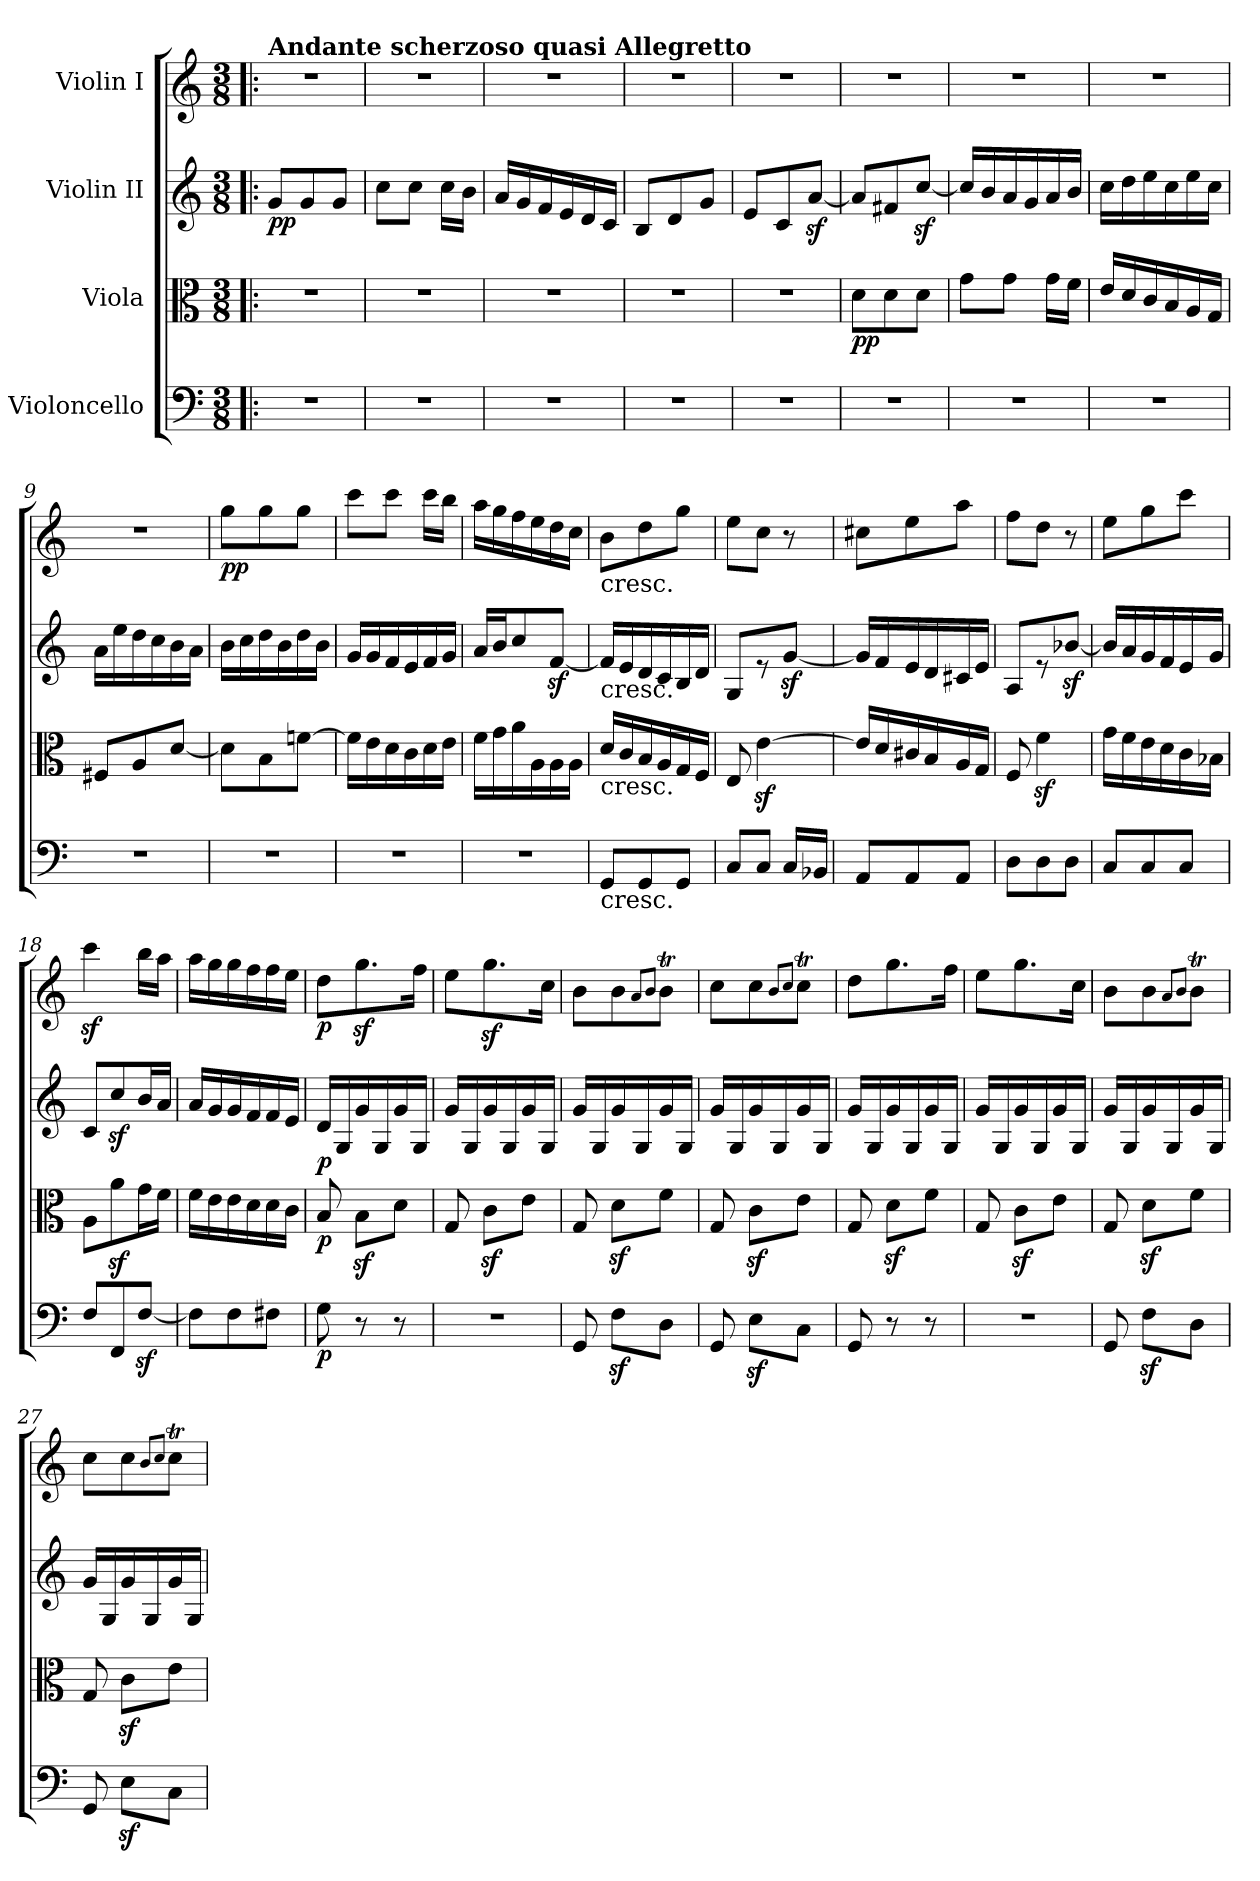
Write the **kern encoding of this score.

**kern	**dynam	**kern	**dynam	**kern	**dynam	**kern	**dynam
*part4	*part4	*part3	*part3	*part2	*part2	*part1	*part1
*staff4	*staff4	*staff3	*staff3	*staff2	*staff2	*staff1	*staff1
*I"Violoncello	*	*I"Viola	*	*I"Violin II	*	*I"Violin I	*
*clefF4	*	*clefC3	*	*clefG2	*	*clefG2	*
*k[]	*	*k[]	*	*k[]	*	*k[]	*
*M3/8	*	*M3/8	*	*M3/8	*	*M3/8	*
=1!|:	=1!|:	=1!|:	=1!|:	=1!|:	=1!|:	=1!|:	=1!|:
!	!	!	!	!	!	!LO:TX:a:B:t=Andante scherzoso quasi Allegretto	!
!	!	!	!	!	!LO:DY:b	!	!
4.r	.	4.r	.	8g/L	pp	4.r	.
.	.	.	.	8g/	.	.	.
.	.	.	.	8g/J	.	.	.
=2	=2	=2	=2	=2	=2	=2	=2
4.r	.	4.r	.	8cc\L	.	4.r	.
.	.	.	.	8cc\J	.	.	.
.	.	.	.	16cc\LL	.	.	.
.	.	.	.	16b\JJ	.	.	.
=3	=3	=3	=3	=3	=3	=3	=3
4.r	.	4.r	.	16a/LL	.	4.r	.
.	.	.	.	16g/	.	.	.
.	.	.	.	16f/	.	.	.
.	.	.	.	16e/	.	.	.
.	.	.	.	16d/	.	.	.
.	.	.	.	16c/JJ	.	.	.
!!LO:LB:g=z
=4	=4	=4	=4	=4	=4	=4	=4
4.r	.	4.r	.	8B/L	.	4.r	.
.	.	.	.	8d/	.	.	.
.	.	.	.	8g/J	.	.	.
=5	=5	=5	=5	=5	=5	=5	=5
4.r	.	4.r	.	8e/L	.	4.r	.
.	.	.	.	8c/	.	.	.
.	.	.	.	[8az</J	.	.	.
=6	=6	=6	=6	=6	=6	=6	=6
!	!	!	!LO:DY:b	!	!	!	!
4.r	.	8d\L	pp	8a/L]	.	4.r	.
.	.	8d\	.	8f#X/	.	.	.
.	.	8d\J	.	[8ccz</J	.	.	.
=7	=7	=7	=7	=7	=7	=7	=7
4.r	.	8g\L	.	16cc/LL]	.	4.r	.
.	.	.	.	16b/	.	.	.
.	.	8g\J	.	16a/	.	.	.
.	.	.	.	16g/	.	.	.
.	.	16g\LL	.	16a/	.	.	.
.	.	16f\JJ	.	16b/JJ	.	.	.
=8	=8	=8	=8	=8	=8	=8	=8
4.r	.	16e/LL	.	16cc\LL	.	4.r	.
.	.	16d/	.	16dd\	.	.	.
.	.	16c/	.	16ee\	.	.	.
.	.	16B/	.	16cc\	.	.	.
.	.	16A/	.	16ee\	.	.	.
.	.	16G/JJ	.	16cc\JJ	.	.	.
=9	=9	=9	=9	=9	=9	=9	=9
4.r	.	8F#X/L	.	16a\LL	.	4.r	.
.	.	.	.	16ee\	.	.	.
.	.	8A/	.	16dd\	.	.	.
.	.	.	.	16cc\	.	.	.
.	.	[8d/J	.	16b\	.	.	.
.	.	.	.	16a\JJ	.	.	.
=10	=10	=10	=10	=10	=10	=10	=10
!	!	!	!	!	!	!	!LO:DY:b
4.r	.	8d\L]	.	16b\LL	.	8gg\L	pp
.	.	.	.	16cc\	.	.	.
.	.	8B\	.	16dd\	.	8gg\	.
.	.	.	.	16b\	.	.	.
.	.	[8fn\J	.	16dd\	.	8gg\J	.
.	.	.	.	16b\JJ	.	.	.
!!LO:PB:g=z
=11	=11	=11	=11	=11	=11	=11	=11
4.r	.	16f\LL]	.	16g/LL	.	8ccc\L	.
.	.	16e\	.	16g/	.	.	.
.	.	16d\	.	16f/	.	8ccc\J	.
.	.	16c\	.	16e/	.	.	.
.	.	16d\	.	16f/	.	16ccc\LL	.
.	.	16e\JJ	.	16g/JJ	.	16bb\JJ	.
=12	=12	=12	=12	=12	=12	=12	=12
4.r	.	16f\LL	.	16a/LL	.	16aa\LL	.
.	.	16g\	.	16b/J	.	16gg\	.
.	.	16a\	.	8cc/	.	16ff\	.
.	.	16A\	.	.	.	16ee\	.
.	.	16A\	.	[8fz</J	.	16dd\	.
.	.	16A\JJ	.	.	.	16cc\JJ	.
=13	=13	=13	=13	=13	=13	=13	=13
!	!	!	!	!	!	!LO:TX:b:t=cresc.	!
!	!	!	!	!LO:TX:b:t=cresc.	!	!	!
!	!	!LO:TX:b:t=cresc.	!	!	!	!	!
!LO:TX:b:t=cresc.	!	!	!	!	!	!	!
8GG/L	.	16d/LL	.	16f/LL]	.	8b\L	.
.	.	16c/	.	16e/	.	.	.
8GG/	.	16B/	.	16d/	.	8dd\	.
.	.	16A/	.	16c/	.	.	.
8GG/J	.	16G/	.	16B/	.	8gg\J	.
.	.	16F/JJ	.	16d/JJ	.	.	.
=14	=14	=14	=14	=14	=14	=14	=14
8C/L	.	8E/	.	8G/L	.	8ee\L	.
8C/J	.	[4ez<\	.	8r	.	8cc\J	.
16C/LL	.	.	.	[8gz</J	.	8r	.
16BB-X/JJ	.	.	.	.	.	.	.
=15	=15	=15	=15	=15	=15	=15	=15
8AA/L	.	16e/LL]	.	16g/LL]	.	8cc#X\L	.
.	.	16d/	.	16f/	.	.	.
8AA/	.	16c#X/	.	16e/	.	8ee\	.
.	.	16B/	.	16d/	.	.	.
8AA/J	.	16A/	.	16c#X/	.	8aa\J	.
.	.	16G/JJ	.	16e/JJ	.	.	.
=16	=16	=16	=16	=16	=16	=16	=16
8D\L	.	8F/	.	8A/L	.	8ff\L	.
8D\	.	4fz<\	.	8r	.	8dd\J	.
8D\J	.	.	.	[8b-Xz</J	.	8r	.
!!LO:LB:g=z
=17	=17	=17	=17	=17	=17	=17	=17
8C/L	.	16g\LL	.	16b-/LL]	.	8ee\L	.
.	.	16f\	.	16a/	.	.	.
8C/	.	16e\	.	16g/	.	8gg\	.
.	.	16d\	.	16f/	.	.	.
8C/J	.	16c\	.	16e/	.	8ccc\J	.
.	.	16B-X\JJ	.	16g/JJ	.	.	.
=18	=18	=18	=18	=18	=18	=18	=18
8F/L	.	8A\L	.	8c/L	.	4cccz<\	.
8FF/	.	8az<\	.	8ccz</	.	.	.
[8Fz</J	.	16g\L	.	16b/L	.	16bb\LL	.
.	.	16f\JJ	.	16a/JJ	.	16aa\JJ	.
=19	=19	=19	=19	=19	=19	=19	=19
8F\L]	.	16f\LL	.	16a/LL	.	16aa\LL	.
.	.	16e\	.	16g/	.	16gg\	.
8F\	.	16e\	.	16g/	.	16gg\	.
.	.	16d\	.	16f/	.	16ff\	.
8F#X\J	.	16d\	.	16f/	.	16ff\	.
.	.	16c\JJ	.	16e/JJ	.	16ee\JJ	.
=20	=20	=20	=20	=20	=20	=20	=20
!	!LO:DY:b	!	!LO:DY:b	!	!LO:DY:b	!	!LO:DY:b
8G\	p	8B/	p	16d/LL	p	8dd\L	p
.	.	.	.	16G/	.	.	.
8r	.	8Bz<\L	.	16g/	.	8.ggz<\	.
.	.	.	.	16G/	.	.	.
8r	.	8d\J	.	16g/	.	.	.
.	.	.	.	16G/JJ	.	16ff\Jk	.
=21	=21	=21	=21	=21	=21	=21	=21
4.r	.	8G/	.	16g/LL	.	8ee\L	.
.	.	.	.	16G/	.	.	.
.	.	8cz<\L	.	16g/	.	8.ggz<\	.
.	.	.	.	16G/	.	.	.
.	.	8e\J	.	16g/	.	.	.
.	.	.	.	16G/JJ	.	16cc\Jk	.
=22	=22	=22	=22	=22	=22	=22	=22
8GG/	.	8G/	.	16g/LL	.	8b\L	.
.	.	.	.	16G/	.	.	.
8Fz<\L	.	8dz<\L	.	16g/	.	8b\	.
.	.	.	.	16G/	.	.	.
.	.	.	.	.	.	8qa/L	.
.	.	.	.	.	.	8qb/J	.
8D\J	.	8f\J	.	16g/	.	8bt\J	.
.	.	.	.	16G/JJ	.	.	.
!!LO:PB:g=z
=23	=23	=23	=23	=23	=23	=23	=23
8GG/	.	8G/	.	16g/LL	.	8cc\L	.
.	.	.	.	16G/	.	.	.
8Ez<\L	.	8cz<\L	.	16g/	.	8cc\	.
.	.	.	.	16G/	.	.	.
.	.	.	.	.	.	8qb/L	.
.	.	.	.	.	.	8qcc/J	.
8C\J	.	8e\J	.	16g/	.	8ccT\J	.
.	.	.	.	16G/JJ	.	.	.
=24	=24	=24	=24	=24	=24	=24	=24
8GG/	.	8G/	.	16g/LL	.	8dd\L	.
.	.	.	.	16G/	.	.	.
8r	.	8dz<\L	.	16g/	.	8.gg\	.
.	.	.	.	16G/	.	.	.
8r	.	8f\J	.	16g/	.	.	.
.	.	.	.	16G/JJ	.	16ff\Jk	.
=25	=25	=25	=25	=25	=25	=25	=25
4.r	.	8G/	.	16g/LL	.	8ee\L	.
.	.	.	.	16G/	.	.	.
.	.	8cz<\L	.	16g/	.	8.gg\	.
.	.	.	.	16G/	.	.	.
.	.	8e\J	.	16g/	.	.	.
.	.	.	.	16G/JJ	.	16cc\Jk	.
=26	=26	=26	=26	=26	=26	=26	=26
8GG/	.	8G/	.	16g/LL	.	8b\L	.
.	.	.	.	16G/	.	.	.
8Fz<\L	.	8dz<\L	.	16g/	.	8b\	.
.	.	.	.	16G/	.	.	.
.	.	.	.	.	.	8qa/L	.
.	.	.	.	.	.	8qb/J	.
8D\J	.	8f\J	.	16g/	.	8bt\J	.
.	.	.	.	16G/JJ	.	.	.
=27	=27	=27	=27	=27	=27	=27	=27
8GG/	.	8G/	.	16g/LL	.	8cc\L	.
.	.	.	.	16G/	.	.	.
8Ez<\L	.	8cz<\L	.	16g/	.	8cc\	.
.	.	.	.	16G/	.	.	.
.	.	.	.	.	.	8qb/L	.
.	.	.	.	.	.	8qcc/J	.
8C\J	.	8e\J	.	16g/	.	8ccT\J	.
.	.	.	.	16G/JJ	.	.	.
=	=	=	=	=	=	=	=
*-	*-	*-	*-	*-	*-	*-	*-
